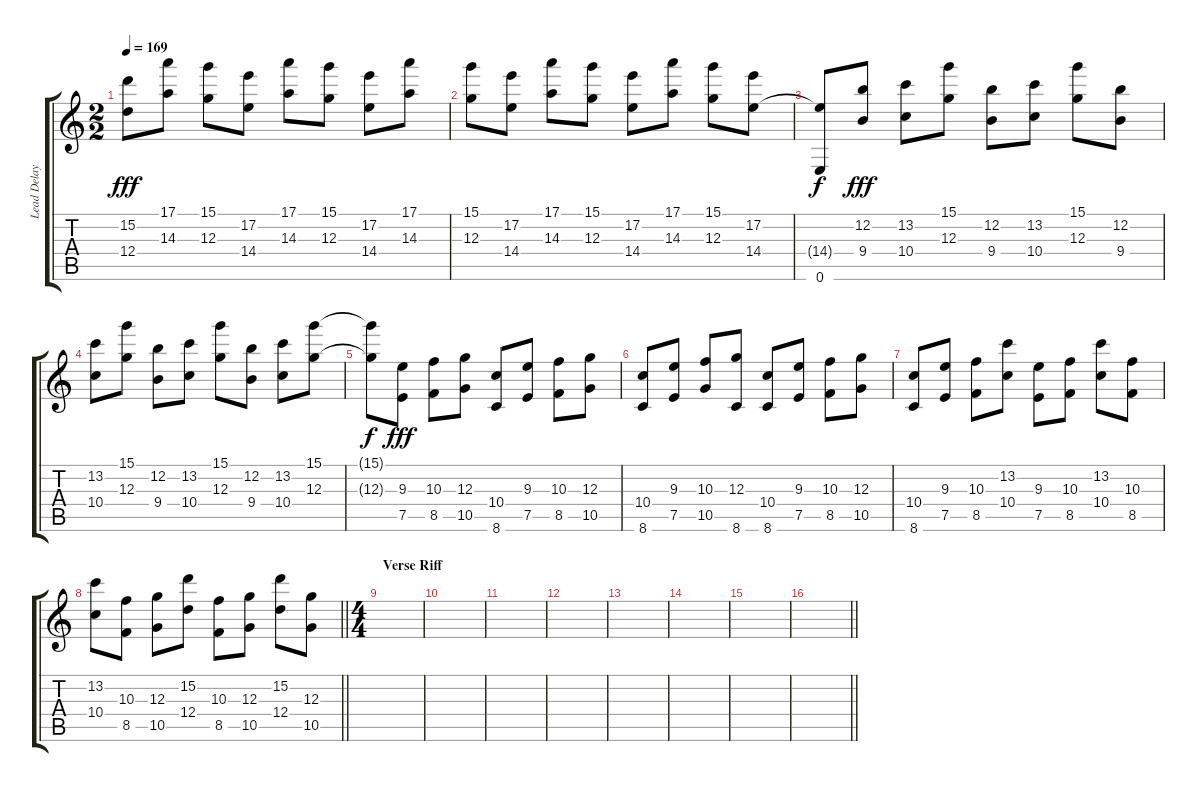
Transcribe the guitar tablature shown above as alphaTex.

\track ("Lead Delay" "Lead Delay") {instrument overdrivenguitar}
\staff {score tabs}
\tuning (E4 B3 G3 D3 A2 E2) {hide}
\ts (2 2)
\tempo 169
\clef g2
\ks c
(15.2 12.4).8{dy fff} (17.1 14.3).8 (15.1 12.3).8 (17.2 14.4).8 (17.1 14.3).8 (15.1 12.3).8 (17.2 14.4).8 (17.1 14.3).8 |
(15.1 12.3).8 (17.2 14.4).8 (17.1 14.3).8 (15.1 12.3).8 (17.2 14.4).8 (17.1 14.3).8 (15.1 12.3).8 (17.2 14.4).8 |
(14.4{t} 0.6).8{dy f} (12.2 9.4).8{dy fff} (13.2 10.4).8 (15.1 12.3).8 (12.2 9.4).8 (13.2 10.4).8 (15.1 12.3).8 (12.2 9.4).8 |
(13.2 10.4).8 (15.1 12.3).8 (12.2 9.4).8 (13.2 10.4).8 (15.1 12.3).8 (12.2 9.4).8 (13.2 10.4).8 (15.1 12.3).8 |
(15.1{t} 12.3{t}).8{dy f} (9.3 7.5).8{dy fff} (10.3 8.5).8 (12.3 10.5).8 (10.4 8.6).8 (9.3 7.5).8 (10.3 8.5).8 (12.3 10.5).8 |
(10.4 8.6).8 (9.3 7.5).8 (10.3 10.5).8 (12.3 8.6).8 (10.4 8.6).8 (9.3 7.5).8 (10.3 8.5).8 (12.3 10.5).8 |
(10.4 8.6).8 (9.3 7.5).8 (10.3 8.5).8 (13.2 10.4).8 (9.3 7.5).8 (10.3 8.5).8 (13.2 10.4).8 (10.3 8.5).8 |
\barLineRight lightlight
(13.2 10.4).8 (10.3 8.5).8 (12.3 10.5).8 (15.2 12.4).8 (10.3 8.5).8 (12.3 10.5).8 (15.2 12.4).8 (12.3 10.5).8 |
\ts (4 4)
\section ("" "Verse Riff")
|
|
|
|
|
|
|
\barLineRight lightlight
